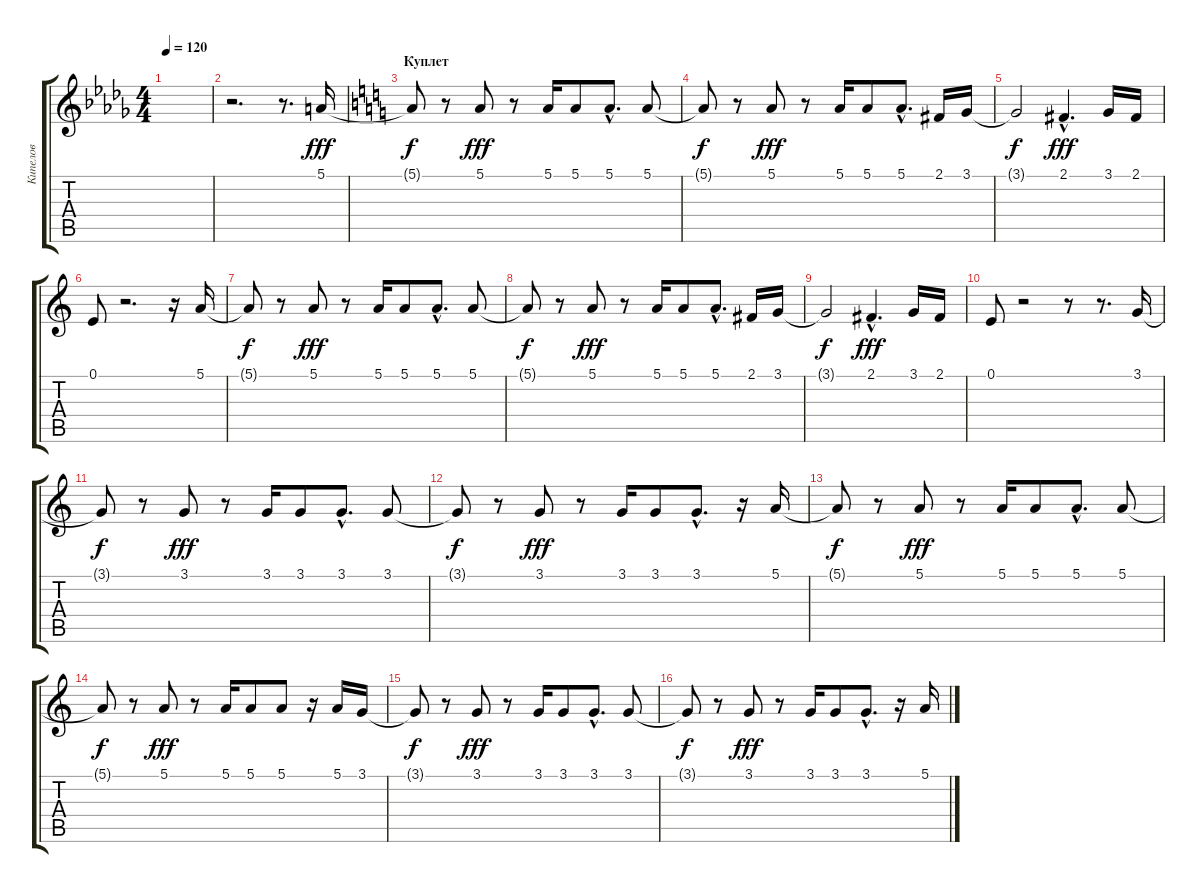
\track ("Кипелов " "Кипелов ") {instrument tenorsax}
\staff {score tabs}
\tuning (E4 B3 G3 D3 A2 E2) {hide}
\ts (4 4)
\tempo 120
\clef g2
\ks db
|
r.2{d volume 16} r.8{d} 5.1.16{dy fff} |
\section ("" "Куплет")
\ks c
5.1{t}.8{dy f} r.8 5.1.8{dy fff} r.8 5.1.16 5.1.8 5.1{hac}.8{d} 5.1.8 |
5.1{t}.8{dy f} r.8 5.1.8{dy fff} r.8 5.1.16 5.1.8 5.1{hac}.8{d} 2.1.16 3.1.16 |
3.1{t}.2{dy f} 2.1{hac}.4{d dy fff} 3.1.16 2.1.16 |
0.1.8 r.2{d} r.16 5.1.16 |
5.1{t}.8{dy f} r.8 5.1.8{dy fff} r.8 5.1.16 5.1.8 5.1{hac}.8{d} 5.1.8 |
5.1{t}.8{dy f} r.8 5.1.8{dy fff} r.8 5.1.16 5.1.8 5.1{hac}.8{d} 2.1.16 3.1.16 |
3.1{t}.2{dy f} 2.1{hac}.4{d dy fff} 3.1.16 2.1.16 |
0.1.8 r.2 r.8 r.8{d} 3.1.16 |
3.1{t}.8{dy f} r.8 3.1.8{dy fff} r.8 3.1.16 3.1.8 3.1{hac}.8{d} 3.1.8 |
3.1{t}.8{dy f} r.8 3.1.8{dy fff} r.8 3.1.16 3.1.8 3.1{hac}.8{d} r.16 5.1.16 |
5.1{t}.8{dy f} r.8 5.1.8{dy fff} r.8 5.1.16 5.1.8 5.1{hac}.8{d} 5.1.8 |
5.1{t}.8{dy f} r.8 5.1.8{dy fff} r.8 5.1.16 5.1.8 5.1.8 r.16 5.1.16 3.1.16 |
3.1{t}.8{dy f} r.8 3.1.8{dy fff} r.8 3.1.16 3.1.8 3.1{hac}.8{d} 3.1.8 |
3.1{t}.8{dy f} r.8 3.1.8{dy fff} r.8 3.1.16 3.1.8 3.1{hac}.8{d} r.16 5.1.16
